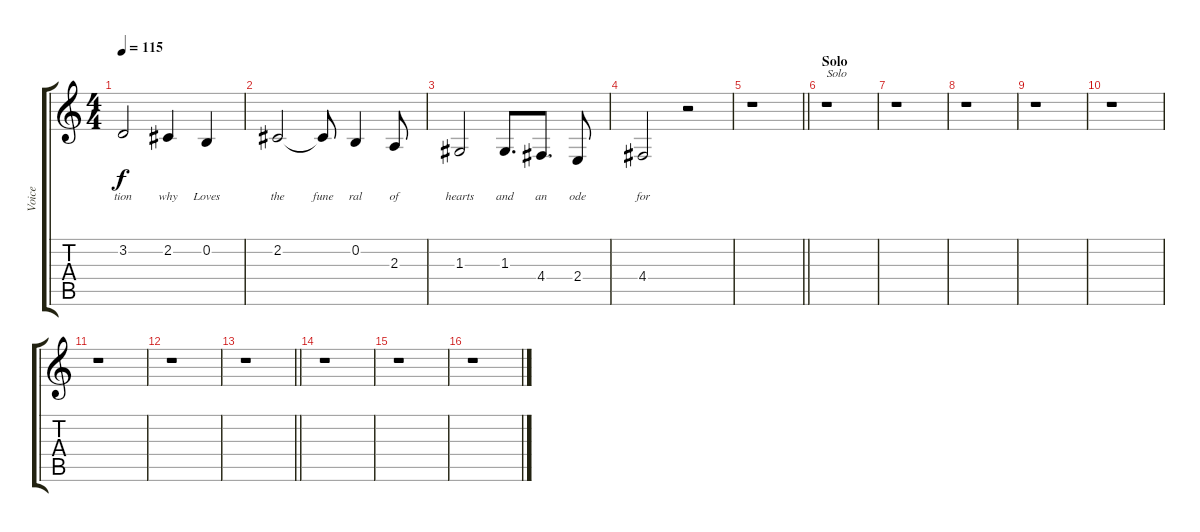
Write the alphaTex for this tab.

\track ("Voice" "Voice") {instrument lead1square}
\staff {score tabs}
\tuning (E4 B3 G3 D3 A2 E2) {hide}
\ts (4 4)
\tempo 115
\clef g2
\ks c
3.2.2{lyrics (0 "tion") lyrics (1 "") lyrics (2 "") lyrics (3 "") lyrics (4 "") dy f} 2.2.4{lyrics (0 "why") lyrics (1 "") lyrics (2 "") lyrics (3 "") lyrics (4 "")} 0.2.4{lyrics (0 "Loves") lyrics (1 "") lyrics (2 "") lyrics (3 "") lyrics (4 "")} |
2.2.2{lyrics (0 "the") lyrics (1 "") lyrics (2 "") lyrics (3 "") lyrics (4 "")} 2.2{t}.8{lyrics (0 "fune") lyrics (1 "") lyrics (2 "") lyrics (3 "") lyrics (4 "")} 0.2.4{lyrics (0 "ral") lyrics (1 "") lyrics (2 "") lyrics (3 "") lyrics (4 "")} 2.3.8{lyrics (0 "of") lyrics (1 "") lyrics (2 "") lyrics (3 "") lyrics (4 "")} |
1.3.2{lyrics (0 "hearts") lyrics (1 "") lyrics (2 "") lyrics (3 "") lyrics (4 "")} 1.3.8{d lyrics (0 "and") lyrics (1 "") lyrics (2 "") lyrics (3 "") lyrics (4 "")} 4.4.8{d lyrics (0 "an") lyrics (1 "") lyrics (2 "") lyrics (3 "") lyrics (4 "")} 2.4.8{lyrics (0 "ode") lyrics (1 "") lyrics (2 "") lyrics (3 "") lyrics (4 "")} |
4.4.2{lyrics (0 "for") lyrics (1 "") lyrics (2 "") lyrics (3 "") lyrics (4 "")} r.2 |
\barLineRight lightlight
r.1 |
\section ("" "Solo")
r.1{txt "Solo"} |
r.1 |
r.1 |
r.1 |
r.1 |
r.1 |
r.1 |
\barLineRight lightlight
r.1 |
r.1 |
r.1 |
r.1
